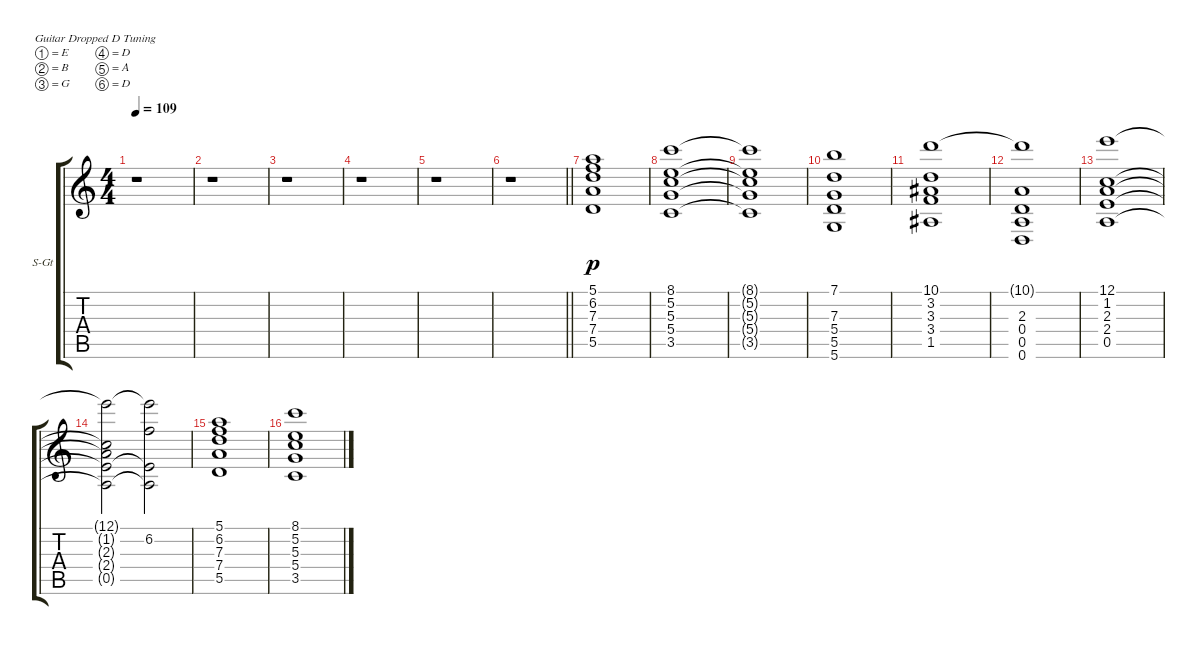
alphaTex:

\bracketExtendMode groupsimilarinstruments
\firstSystemTrackNameOrientation horizontal
\otherSystemsTrackNameOrientation horizontal
\track ("Keyboard (Christian)" "S-Gt") {instrument pad4choir}
\staff {score tabs}
\tuning (E4 B3 G3 D3 A2 D2)
\displaytranspose 12
\ts (4 4)
\tempo 109
\clef g2
\ks c
r.1{dy f} |
r.1 |
r.1 |
r.1 |
r.1 |
\barLineRight lightlight
r.1 |
(5.1 6.2 7.3 7.4 5.5).1{dy p} |
(8.1 5.2 5.3 5.4 3.5).1 |
(8.1{t} 5.2{t} 5.3{t} 5.4{t} 3.5{t}).1 |
(7.1 7.3 5.4 5.5 5.6).1 |
(10.1 3.2 3.3 3.4 1.5).1 |
(10.1{t} 2.3 0.4 0.5 0.6).1 |
(12.1 1.2 2.3 2.4 0.5).1 |
(12.1{t} 1.2{t} 2.3{t} 2.4{t} 0.5{t}).2 (12.1{t} 6.2 2.4{t} 0.5{t}).2 |
(5.1 6.2 7.3 7.4 5.5).1 |
(8.1 5.2 5.3 5.4 3.5).1
